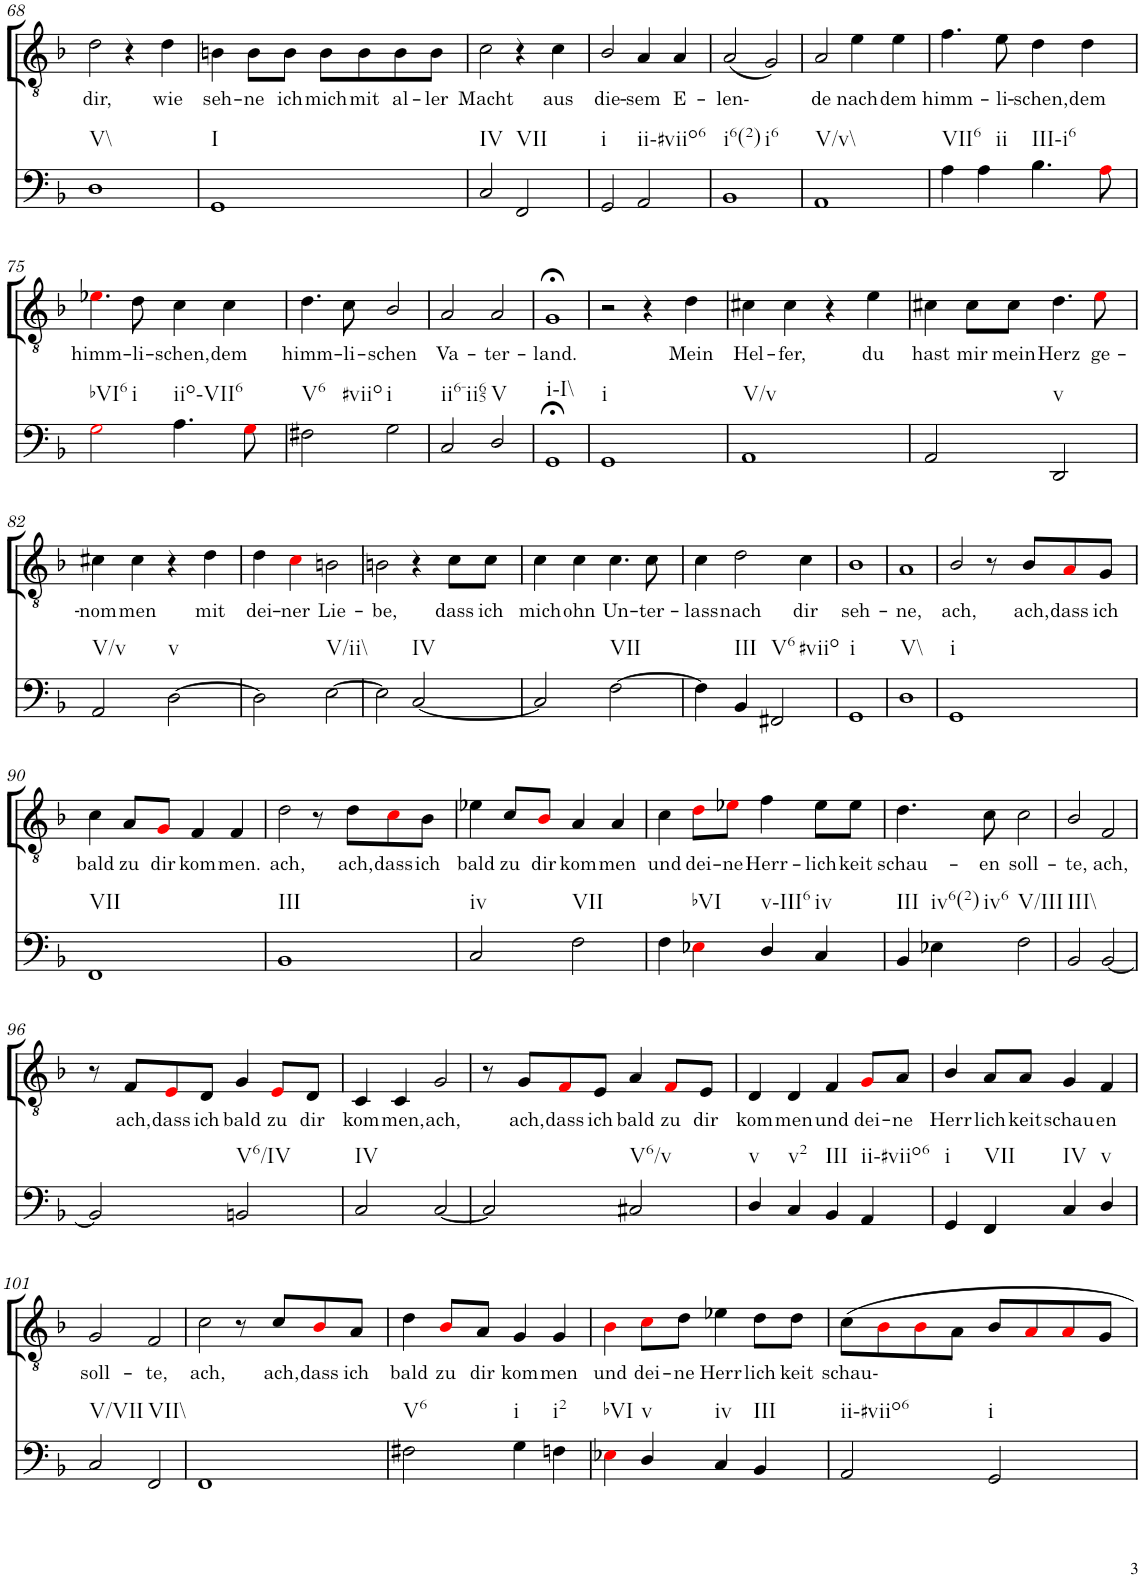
**kern	**kern	**text
*part2	*part1	*part1
*staff2	*staff1	*staff1
*I"Continuo	*I"Tenor	*
!!LO:PB:g=z
*clefF4	*clefGv2	*
*k[b-]	*k[b-]	*
*M4/4	*M4/4	*
=68	=68	=68
!LO:TX:b:t=V\\	!	!
!	!	!LO:LY:b
1D	2d\	dir,
.	4r	.
!	!	!LO:LY:b
.	4d\	wie
=69	=69	=69
!LO:TX:b:t=I	!	!
!	!	!LO:LY:b
1GG	4Bn\	seh-
!	!	!LO:LY:b
.	8B\L	ne
!	!	!LO:LY:b
.	8B\J	ich
!	!	!LO:LY:b
.	8B\L	mich
!	!	!LO:LY:b
.	8B\	mit
!	!	!LO:LY:b
.	8B\	al-
!	!	!LO:LY:b
.	8B\J	ler
=70	=70	=70
!LO:TX:b:t=IV	!	!
!	!	!LO:LY:b
2C/	2c\	Macht
!LO:TX:b:t=VII	!	!
2FF/	4r	.
!	!	!LO:LY:b
.	4c\	aus
=71	=71	=71
!LO:TX:b:t=i	!	!
!	!	!LO:LY:b
2GG/	2B-/	die-
!LO:TX:b:t=ii-#viio6	!	!
!	!	!LO:LY:b
2AA/	4A/	sem
!	!	!LO:LY:b
.	4A/	E-
=72	=72	=72
!LO:TX:b:t=i6(2)	!	!
!LO:TX:b:t=i6	!	!
!	!	!LO:LY:b
1BB-	(2A/	len-
.	2G/)	.
=73	=73	=73
!LO:TX:b:t=V/v\\	!	!
!	!	!LO:LY:b
1AA	2A/	de
!	!	!LO:LY:b
.	4e\	nach
!	!	!LO:LY:b
.	4e\	dem
=74	=74	=74
!LO:TX:b:t=VII6	!	!
!	!	!LO:LY:b
4A\	4.f\	himm-
!LO:TX:b:t=ii	!	!
4A\	.	.
!	!	!LO:LY:b
.	8e\	li-
!LO:TX:b:t=III-i6	!	!
!	!	!LO:LY:b
4.B-\	4d\	schen,
!	!	!LO:LY:b
.	4d\	dem
8Ai\	.	.
!!LO:LB:g=z
=75	=75	=75
!LO:TX:b:t=bVI6	!	!
!LO:TX:b:t=i	!	!
!	!	!LO:LY:b
2Gi\	4.e-Xi\	himm-
!	!	!LO:LY:b
.	8d\	li-
!LO:TX:b:t=iio-VII6	!	!
!	!	!LO:LY:b
4.A\	4c\	schen,
!	!	!LO:LY:b
.	4c\	dem
8Gi\	.	.
=76	=76	=76
!LO:TX:b:t=V6	!	!
!LO:TX:b:t=#viio	!	!
!	!	!LO:LY:b
2F#X\	4.d\	himm-
!	!	!LO:LY:b
.	8c\	li-
!LO:TX:b:t=i	!	!
!	!	!LO:LY:b
2G\	2B-/	schen
=77	=77	=77
!LO:TX:b:t=ii6-ii65	!	!
!	!	!LO:LY:b
2C/	2A/	Va-
!LO:TX:b:t=V	!	!
!	!	!LO:LY:b
2D/	2A/	ter-
=78	=78	=78
!LO:TX:b:t=i\\-I\\	!	!
!	!	!LO:LY:b
1GG;<	1G;<	land.
=79	=79	=79
!LO:TX:b:t=i	!	!
1GG	2r	.
.	4r	.
!	!	!LO:LY:b
.	4d\	Mein
=80	=80	=80
!LO:TX:b:t=V/v	!	!
!	!	!LO:LY:b
1AA	4c#X\	Hel-
!	!	!LO:LY:b
.	4c#\	fer,
.	4r	.
!	!	!LO:LY:b
.	4e\	du
=81	=81	=81
!	!	!LO:LY:b
2AA/	4c#X\	hast
!	!	!LO:LY:b
.	8c#\L	mir
!	!	!LO:LY:b
.	8c#\J	mein
!LO:TX:b:t=v	!	!
!	!	!LO:LY:b
2DD/	4.d\	Herz
!	!	!LO:LY:b
.	8ei\	ge-
!!LO:LB:g=z
=82	=82	=82
!LO:TX:b:t=V/v	!	!
!	!	!LO:LY:b
2AA/	4c#X\	nom-
!	!	!LO:LY:b
.	4c#\	men
!LO:TX:b:t=v	!	!
[2D\	4r	.
!	!	!LO:LY:b
.	4d\	mit
=83	=83	=83
!	!	!LO:LY:b
2D\]	4d\	dei-
!	!	!LO:LY:b
.	4ci\	ner
!LO:TX:b:t=V/ii\\	!	!
!	!	!LO:LY:b
[2E\	2Bn\	Lie-
=84	=84	=84
!	!	!LO:LY:b
2E\]	2Bn\	be,
!LO:TX:b:t=IV	!	!
[2C/	4r	.
!	!	!LO:LY:b
.	8c\L	dass
!	!	!LO:LY:b
.	8c\J	ich
=85	=85	=85
!	!	!LO:LY:b
2C/]	4c\	mich
!	!	!LO:LY:b
.	4c\	ohn
!LO:TX:b:t=VII	!	!
!	!	!LO:LY:b
[2F\	4.c\	Un-
!	!	!LO:LY:b
.	8c\	ter-
=86	=86	=86
!	!	!LO:LY:b
4F\]	4c\	lass
!LO:TX:b:t=III	!	!
!	!	!LO:LY:b
4BB-/	2d\	nach
!LO:TX:b:t=V6	!	!
!LO:TX:b:t=#viio	!	!
2FF#X/	.	.
!	!	!LO:LY:b
.	4c\	dir
=87	=87	=87
!LO:TX:b:t=i	!	!
!	!	!LO:LY:b
1GG	1B-	seh-
=88	=88	=88
!LO:TX:b:t=V\\	!	!
!	!	!LO:LY:b
1D	1A	ne,
=89	=89	=89
!LO:TX:b:t=i	!	!
!	!	!LO:LY:b
1GG	2B-/	ach,
.	8r	.
!	!	!LO:LY:b
.	8B-/L	ach,
!	!	!LO:LY:b
.	8Ai/	dass
!	!	!LO:LY:b
.	8G/J	ich
!!LO:LB:g=z
=90	=90	=90
!LO:TX:b:t=VII	!	!
!	!	!LO:LY:b
1FF	4c\	bald
!	!	!LO:LY:b
.	8A/L	zu
!	!	!LO:LY:b
.	8Gi/J	dir
!	!	!LO:LY:b
.	4F/	kom-
!	!	!LO:LY:b
.	4F/	men.
=91	=91	=91
!LO:TX:b:t=III	!	!
!	!	!LO:LY:b
1BB-	2d\	ach,
.	8r	.
!	!	!LO:LY:b
.	8d\L	ach,
!	!	!LO:LY:b
.	8ci\	dass
!	!	!LO:LY:b
.	8B-\J	ich
=92	=92	=92
!LO:TX:b:t=iv	!	!
!	!	!LO:LY:b
2C/	4e-X\	bald
!	!	!LO:LY:b
.	8c/L	zu
!	!	!LO:LY:b
.	8B-i/J	dir
!LO:TX:b:t=VII	!	!
!	!	!LO:LY:b
2F\	4A/	kom-
!	!	!LO:LY:b
.	4A/	men
=93	=93	=93
!	!	!LO:LY:b
4F\	4c\	und
!LO:TX:b:t=bVI	!	!
!	!	!LO:LY:b
4E-Xi\	8di\L	dei-
!	!	!LO:LY:b
.	8e-Xi\J	ne
!LO:TX:b:t=v-III6	!	!
!	!	!LO:LY:b
4D/	4f\	Herr-
!LO:TX:b:t=iv	!	!
!	!	!LO:LY:b
4C/	8e-\L	lich-
!	!	!LO:LY:b
.	8e-\J	keit
=94	=94	=94
!LO:TX:b:t=III	!	!
!	!	!LO:LY:b
4BB-/	4.d\	schau-
!LO:TX:b:t=iv6(2)	!	!
!LO:TX:b:t=iv6	!	!
4E-X\	.	.
!	!	!LO:LY:b
.	8c\	en
!LO:TX:b:t=V/III	!	!
!	!	!LO:LY:b
2F\	2c\	soll-
=95	=95	=95
!LO:TX:b:t=III\\	!	!
!	!	!LO:LY:b
2BB-/	2B-/	te,
!	!	!LO:LY:b
[2BB-/	2F/	ach,
!!LO:LB:g=z
=96	=96	=96
2BB-/]	8r	.
!	!	!LO:LY:b
.	8F/L	ach,
!	!	!LO:LY:b
.	8Ei/	dass
!	!	!LO:LY:b
.	8D/J	ich
!LO:TX:b:t=V6/IV	!	!
!	!	!LO:LY:b
2BBn/	4G/	bald
!	!	!LO:LY:b
.	8Ei/L	zu
!	!	!LO:LY:b
.	8D/J	dir
=97	=97	=97
!LO:TX:b:t=IV	!	!
!	!	!LO:LY:b
2C/	4C/	kom-
!	!	!LO:LY:b
.	4C/	men,
!	!	!LO:LY:b
[2C/	2G/	ach,
=98	=98	=98
2C/]	8r	.
!	!	!LO:LY:b
.	8G/L	ach,
!	!	!LO:LY:b
.	8Fi/	dass
!	!	!LO:LY:b
.	8E/J	ich
!LO:TX:b:t=V6/v	!	!
!	!	!LO:LY:b
2C#X/	4A/	bald
!	!	!LO:LY:b
.	8Fi/L	zu
!	!	!LO:LY:b
.	8E/J	dir
=99	=99	=99
!LO:TX:b:t=v	!	!
!	!	!LO:LY:b
4D/	4D/	kom-
!LO:TX:b:t=v2	!	!
!	!	!LO:LY:b
4C/	4D/	men
!LO:TX:b:t=III	!	!
!	!	!LO:LY:b
4BB-/	4F/	und
!LO:TX:b:t=ii-#viio6	!	!
!	!	!LO:LY:b
4AA/	8Gi/L	dei-
!	!	!LO:LY:b
.	8A/J	ne
=100	=100	=100
!LO:TX:b:t=i	!	!
!	!	!LO:LY:b
4GG/	4B-/	Herr-
!LO:TX:b:t=VII	!	!
!	!	!LO:LY:b
4FF/	8A/L	lich-
!	!	!LO:LY:b
.	8A/J	keit
!LO:TX:b:t=IV	!	!
!	!	!LO:LY:b
4C/	4G/	schau-
!LO:TX:b:t=v	!	!
!	!	!LO:LY:b
4D/	4F/	en
!!LO:LB:g=z
=101	=101	=101
!LO:TX:b:t=V/VII	!	!
!	!	!LO:LY:b
2C/	2G/	soll-
!LO:TX:b:t=VII\\	!	!
!	!	!LO:LY:b
2FF/	2F/	te,
=102	=102	=102
!	!	!LO:LY:b
1FF	2c\	ach,
.	8r	.
!	!	!LO:LY:b
.	8c/L	ach,
!	!	!LO:LY:b
.	8B-i/	dass
!	!	!LO:LY:b
.	8A/J	ich
=103	=103	=103
!LO:TX:b:t=V6	!	!
!	!	!LO:LY:b
2F#X\	4d\	bald
!	!	!LO:LY:b
.	8B-i/L	zu
!	!	!LO:LY:b
.	8A/J	dir
!LO:TX:b:t=i	!	!
!	!	!LO:LY:b
4G\	4G/	kom-
!LO:TX:b:t=i2	!	!
!	!	!LO:LY:b
4Fn\	4G/	men
=104	=104	=104
!LO:TX:b:t=bVI	!	!
!	!	!LO:LY:b
4E-Xi\	4B-i\	und
!LO:TX:b:t=v	!	!
!	!	!LO:LY:b
4D/	8ci\L	dei-
!	!	!LO:LY:b
.	8d\J	ne
!LO:TX:b:t=iv	!	!
!	!	!LO:LY:b
4C/	4e-X\	Herr-
!LO:TX:b:t=III	!	!
!	!	!LO:LY:b
4BB-/	8d\L	lich-
!	!	!LO:LY:b
.	8d\J	keit
=105	=105	=105
!LO:TX:b:t=ii-#viio6	!	!
!	!	!LO:LY:b
2AA/	8c\L	schau-
.	8B-i\	.
.	8B-i\	.
.	8A\J	.
!LO:TX:b:t=i	!	!
2GG/	8B-/L	.
.	8Ai/	.
.	8Ai/	.
.	8G/J	.
=	=	=
*-	*-	*-
